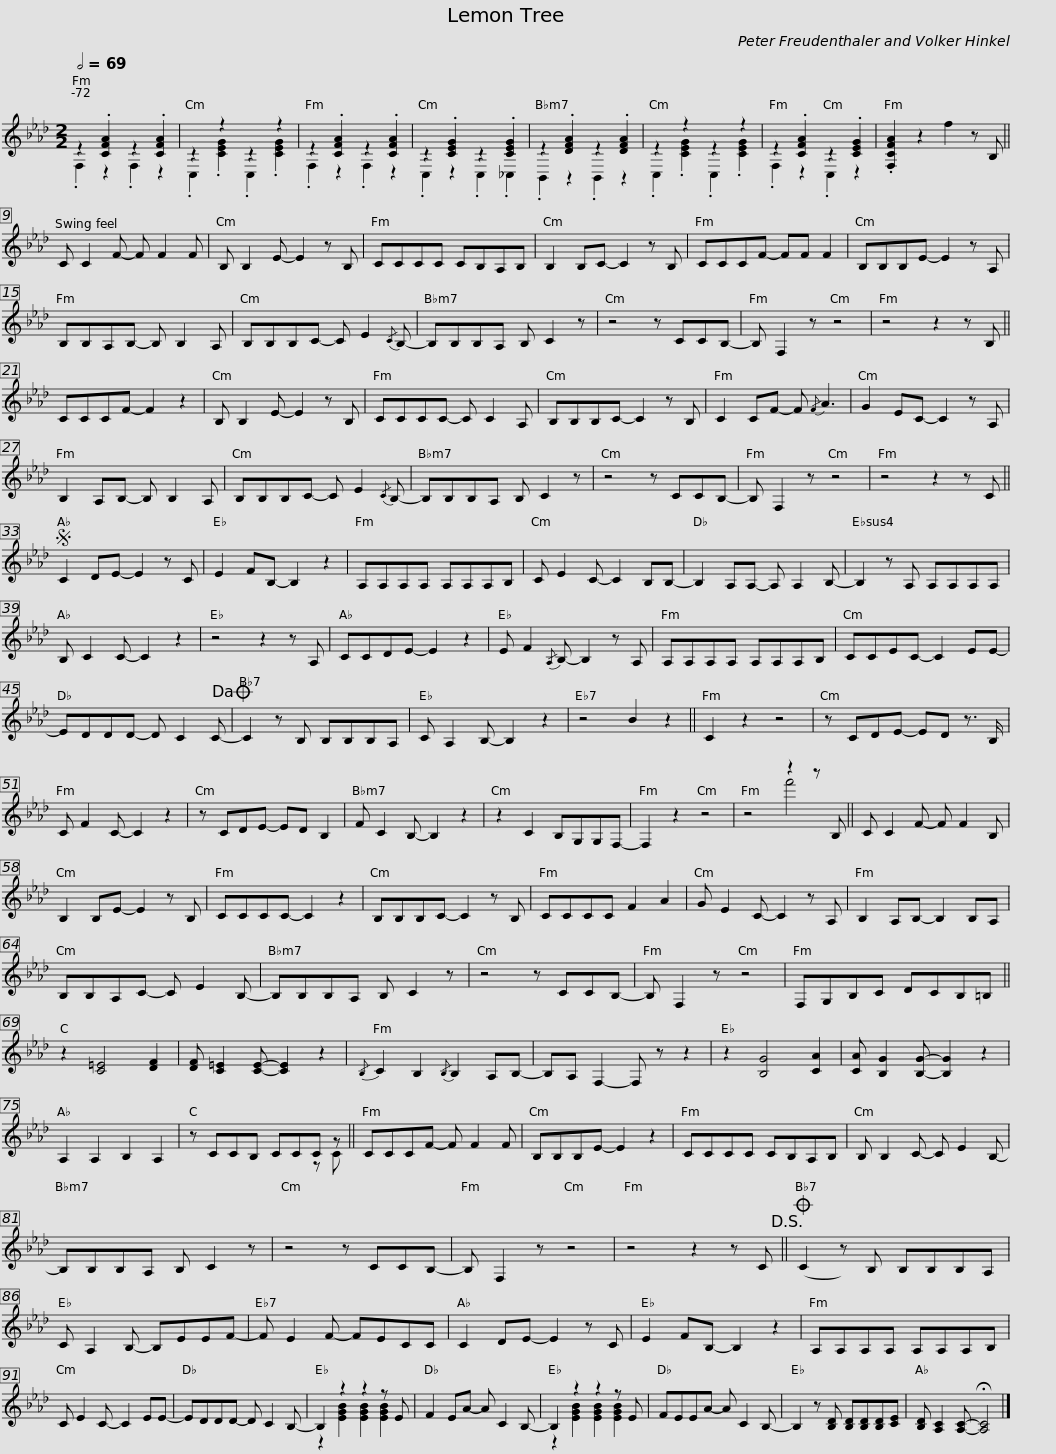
X:1
%%score ( 1 2 )
L:1/8
Q:1/2=69
M:2/2
I:linebreak $
K:Ab
V:1 treble
V:2 treble
V:1
 z2 .[CFA]2 z2 .[CFA]2 | z2 z2 z2 z2 | z2 .[CFA]2 z2 .[CFA]2 | z2 .[CEG]2 z2 .[CEG]2 |$ z2 .[DFA]2 z2 .[DFA]2 | %5
 z2 z2 z2 z2 | z2 .[CFA]2 z2 .[CEG]2 | .[F,CFA]2 z2 f2 z B, ||$ C C2 F- F F2 F | B, B,2 E- E2 z B, | %10
 CCCC CB,A,B, | B,2 B,C- C2 z B, |$ CCCF- FF F2 | B,B,B,E- E2 z A, | B,B,A,B,- B, B,2 A, | %15
 B,B,B,C- C E2{/C} B,- |$ B,B,B,A, B, C2 z | z4 z CCB,- | B, F,2 z z4 | z4 z2 z B, ||$ %20
 CCCF- F2 z2 | B, B,2 E- E2 z B, | CCCC- C C2 A, | B,B,B,C- C2 z B, |$ C2 CF- F{/F} A3 | %25
 G2 EC- C2 z A, | B,2 A,B,- B, B,2 A, | B,B,B,C- C E2{/C} B,- |$ B,B,B,A, B, C2 z | z4 z CCB,- | %30
 B, F,2 z z4 | z4 z2 z C ||$S C2 DE- E2 z C | E2 FB,- B,2 z2 | A,A,A,A, A,A,A,B, | %35
 C E2 C- C2 B,B,- |$ B,2 A,A,- A, A,2 B,- | B,2 z A, A,A,A,A, | B, C2 C- C2 z2 | z4 z2 z A, |$ %40
 CCDE- E2 z2 | E F2{/A,} B,- B,2 z A, | A,A,A,A, A,A,A,B, | CCEC- C2 EE- |$ EDDD- D C2 C-!dacoda! | %45
 C2 z B, B,B,B,A, | C A,2 B,- B,2 z2 | z4 B2 z2 ||$ C2 z2 z4 | z CDE- ED z3/2 B,/ | %50
 C F2 C- C2 z2 | z CDE- ED B,2 |$ F C2 B,- B,2 z2 | z2 C2 B,G,G,F,- | F,2 z2 z4 | %55
 z4 z2 z B, ||$ C C2 F- F F2 B, | B,2 B,E- E2 z B, | CCCC- C2 z2 | B,B,B,C- C2 z B, |$ %60
 CCCC F2 A2 | G E2 C- C2 z A, | B,2 A,B,- B,2 B,A, | B,B,A,C- C E2 B,- |$ B,B,B,A, B, C2 z | %65
 z4 z CCB,- | B, F,2 z z4 | F,G,B,C DCB,=B, ||$ z2 [C=E]4 [DF]2 | [DF] [C=E]2 [CE]- [CE]2 z2 | %70
{/B,} C2 B,2{/B,} B,2 A,B,- | B,A, F,2- F, z z2 |$ z2 [B,G]4 [CA]2 | [CA] [B,G]2 [B,G]- [B,G]2 z2 | A,2 A,2 B,2 A,2 | %75
 z CCB, CCC z ||$ CCCF- F F2 F | B,B,B,E- E2 z2 | CCCC CB,A,B, | B, B,2 C- C E2 B,- |$ %80
 B,B,B,A, B, C2 z | z4 z CCB,- | B, F,2 z z4 | z4 z2 z C!D.S.! ||$O (C2 z) B, B,B,B,A, | %85
 C A,2 B,- B,EEF- | F E2 F- FECC | C2 DE- E2 z C |$ E2 FB,- B,2 z2 | A,A,A,A, A,A,A,B, | %90
 C E2 C- C2 EE- | EDDD- D C2 B,- |$ B,2 z2 z2 z E | F2 EA- A C2 B,- | B,2 z2 z2 z E | %95
 FEEA- A C2 B,- |$ B,2 z [B,D] [B,D][B,D][B,D][CE] | [B,D] [A,C]2 [A,C]- !fermata![A,C]4 |] %98
V:2
 .F,2 z2 .F,2 z2 | .C,2 .[CEG]2 .C,2 .[CEG]2 | .F,2 z2 .F,2 z2 | .C,2 z2 .C,2 ._C,2 |$ .B,,2 z2 .B,,2 z2 | %5
 .C,2 .[CEG]2 .C,2 .[CEG]2 | .F,2 z2 .C,2 z2 | x8 ||$ x8 | x8 | %10
 x8 | x8 |$ x8 | x8 | x8 | %15
 x8 |$ x8 | x8 | x8 | x8 ||$ %20
 x8 | x8 | x8 | x8 |$ x8 | %25
 x8 | x8 | x8 |$ x8 | x8 | %30
 x8 | x8 ||$ x8 | x8 | x8 | %35
 x8 |$ x8 | x8 | x8 | x8 |$ %40
 x8 | x8 | x8 | x8 |$ x8 | %45
 x8 | x8 | x8 ||$ x8 | x8 | %50
 x8 | x8 |$ x8 | x8 | x8 | %55
 x4 f'4 ||$ x8 | x8 | x8 | x8 |$ %60
 x8 | x8 | x8 | x8 |$ x8 | %65
 x8 | x8 | x8 ||$ x8 | x8 | %70
 x8 | x8 |$ x8 | x8 | x8 | %75
 x4 x2 z C ||$ x8 | x8 | x8 | x8 |$ %80
 x8 | x8 | x8 | x8 ||$ x8 | %85
 x8 | x8 | x8 |$ x8 | x8 | %90
 x8 | x8 |$ z2 [EGB]2 [EGB]2 [EGB]2 | x8 | z2 [EGB]2 [EGB]2 [EGB]2 | %95
 x8 |$ x8 | x8 |] %98
